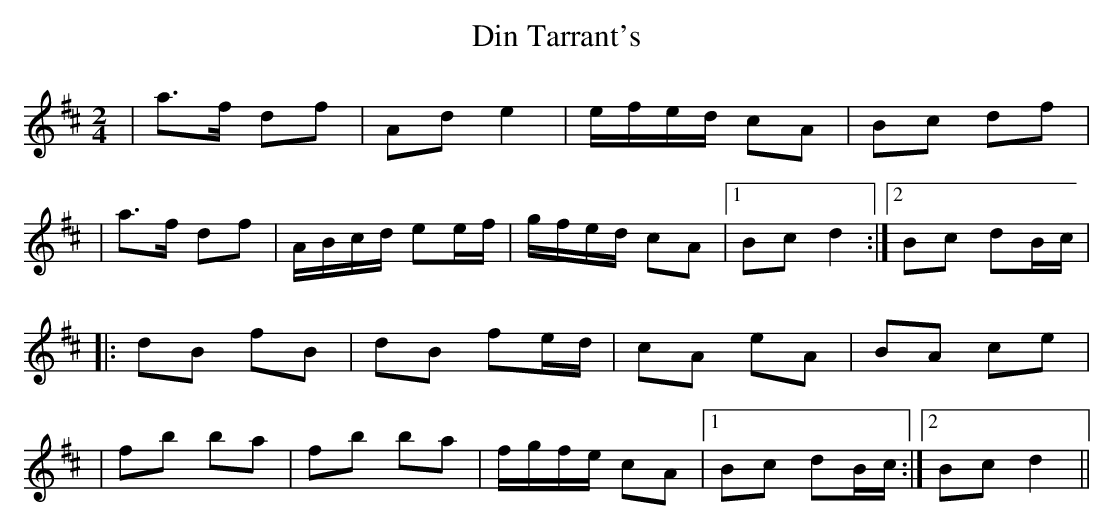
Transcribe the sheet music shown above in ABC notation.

X:1
T:Din Tarrant's
M:2/4
L:1/8
K:D
| a>f df | Ad e2 | e/f/e/d/ cA | Bc df |
| a>f df | A/B/c/d/ ee/f/ | g/f/e/d/ cA |1 Bc d2 :|2  Bc dB/c/ |
|: dB fB | dB fe/d/ | cA eA | BA ce |
| fb ba | fb ba | f/g/f/e/ cA |1 Bc dB/c/ :|2  Bc d2 ||
